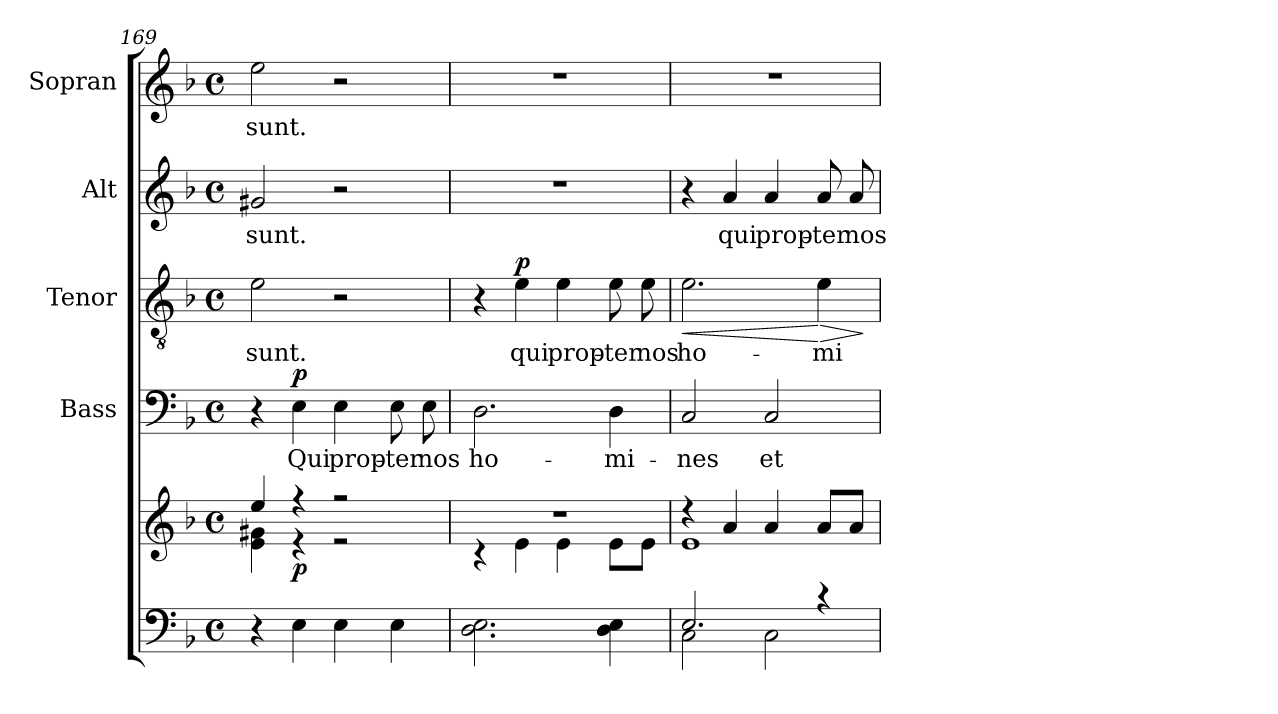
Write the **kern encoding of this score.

**kern	**kern	**dynam	**kern	**text	**dynam	**kern	**text	**dynam	**kern	**text	**kern	**text
*part5	*part5	*part5	*part4	*part4	*part4	*part3	*part3	*part3	*part2	*part2	*part1	*part1
*staff6	*staff5	*staff5/6	*staff4	*staff4	*staff4	*staff3	*staff3	*staff3	*staff2	*staff2	*staff1	*staff1
*	*	*	*I"Bass	*	*	*I"Tenor	*	*	*I"Alt	*	*I"Sopran	*
*	*	*	*I'B.	*	*	*I'T.	*	*	*I'A.	*	*I'S.	*
*clefF4	*clefG2	*	*clefF4	*	*	*clefGv2	*	*	*clefG2	*	*clefG2	*
*k[b-]	*k[b-]	*	*k[b-]	*	*	*k[b-]	*	*	*k[b-]	*	*k[b-]	*
*F:	*F:	*	*F:	*	*	*F:	*	*	*F:	*	*F:	*
*M4/4	*M4/4	*	*M4/4	*	*	*M4/4	*	*	*M4/4	*	*M4/4	*
*met(c)	*met(c)	*	*met(c)	*	*	*met(c)	*	*	*met(c)	*	*met(c)	*
=169	=169	=169	=169	=169	=169	=169	=169	=169	=169	=169	=169	=169
*	*^	*	*	*	*	*	*	*	*	*	*	*
!	!	!	!	!	!	!	!	!LO:LY:b	!	!	!LO:LY:b	!	!LO:LY:b
4r	4ee/	4e\ 4g#X\	.	4r	.	.	2e\	sunt.	.	2g#X/	sunt.	2ee\	sunt.
!	!	!	!LO:DY:b	!	!LO:LY:b	!LO:DY:a	!	!	!	!	!	!	!
4E\	4r	4r	p	4E\	Qui	p	.	.	.	.	.	.	.
!	!	!	!	!	!LO:LY:b	!	!	!	!	!	!	!	!
4E\	2r	2r	.	4E\	prop-	.	2r	.	.	2r	.	2r	.
!	!	!	!	!	!LO:LY:b	!	!	!	!	!	!	!	!
4E\	.	.	.	8E\	-ter	.	.	.	.	.	.	.	.
!	!	!	!	!	!LO:LY:b	!	!	!	!	!	!	!	!
.	.	.	.	8E\	nos	.	.	.	.	.	.	.	.
=170	=170	=170	=170	=170	=170	=170	=170	=170	=170	=170	=170	=170	=170
!	!	!	!	!	!LO:LY:b	!	!	!	!	!	!	!	!
2.D\ 2.E\	1r	4rc	.	2.D\	ho-	.	4r	.	.	1r	.	1r	.
!	!	!	!	!	!	!	!	!LO:LY:b	!LO:DY:a	!	!	!	!
.	.	4e\	.	.	.	.	4e\	qui	p	.	.	.	.
!	!	!	!	!	!	!	!	!LO:LY:b	!	!	!	!	!
.	.	4e\	.	.	.	.	4e\	prop-	.	.	.	.	.
!	!	!	!	!	!LO:LY:b	!	!	!LO:LY:b	!	!	!	!	!
4D\ 4E\	.	8e\L	.	4D\	-mi-	.	8e\	-ter	.	.	.	.	.
!	!	!	!	!	!	!	!	!LO:LY:b	!	!	!	!	!
.	.	8e\J	.	.	.	.	8e\	nos	.	.	.	.	.
=171	=171	=171	=171	=171	=171	=171	=171	=171	=171	=171	=171	=171	=171
*^	*	*	*	*	*	*	*	*	*	*	*	*	*
!	!	!	!	!	!	!LO:LY:b	!	!	!LO:LY:b	!LO:HP:b	!	!	!	!
2.E/	2C\	4rcc	1e	.	2C/	-nes	.	2.e\	ho-	<	4r	.	1r	.
!	!	!	!	!	!	!	!	!	!	!	!	!LO:LY:b	!	!
.	.	4a/	.	.	.	.	.	.	.	.	4a/	qui	.	.
!	!	!	!	!	!	!LO:LY:b	!	!	!	!	!	!LO:LY:b	!	!
.	2C\	4a/	.	.	2C/	et	.	.	.	.	4a/	prop-	.	.
!	!	!	!	!	!	!	!	!	!LO:LY:b	!LO:HP:n=1:b	!	!LO:LY:b	!	!
4rc	.	8a/L	.	.	.	.	.	4e\	-mi-	[ >	8a/	-ter	.	.
!	!	!	!	!	!	!	!	!	!	!	!	!LO:LY:b	!	!
.	.	8a/J	.	.	.	.	.	.	.	.	8a/	nos	.	.
*v	*v	*	*	*	*	*	*	*	*	*	*	*	*	*
*	*v	*v	*	*	*	*	*	*	*	*	*	*	*
.	.	.	.	.	.	.	.	]	.	.	.	.
=	=	=	=	=	=	=	=	=	=	=	=	=
*-	*-	*-	*-	*-	*-	*-	*-	*-	*-	*-	*-	*-
